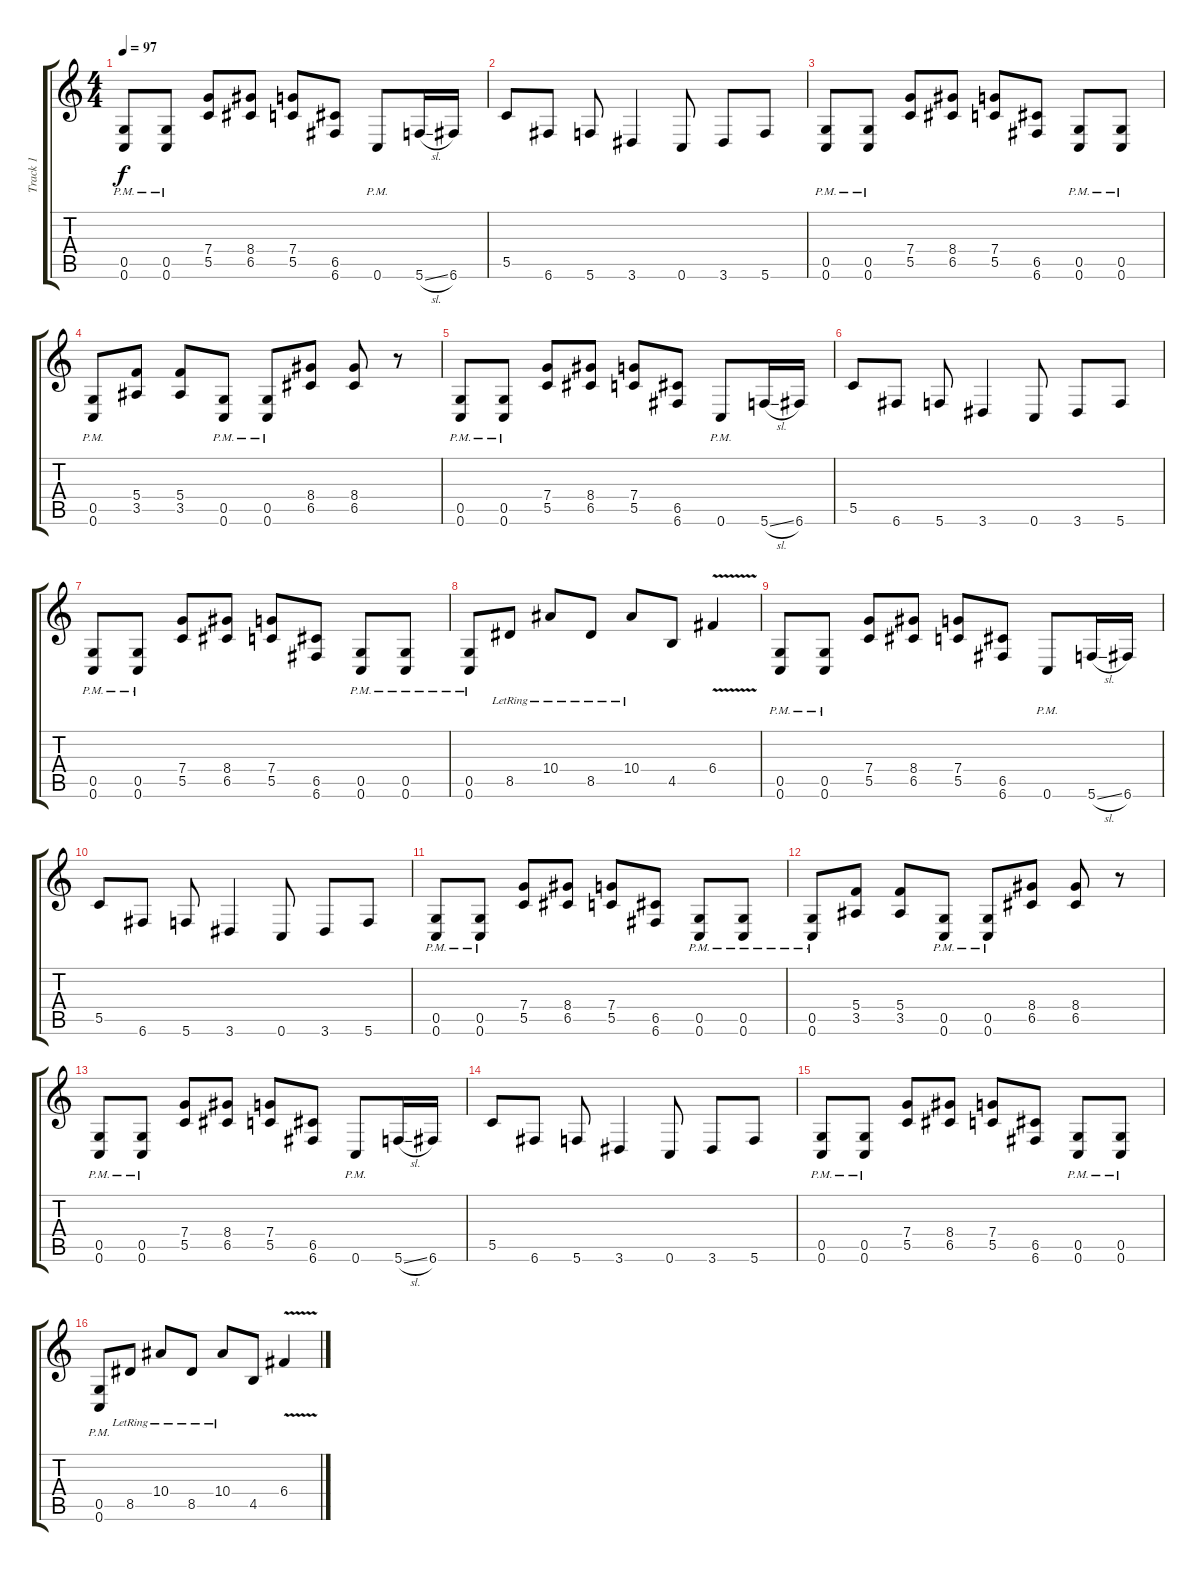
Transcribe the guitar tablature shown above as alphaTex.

\track ("Track 1" "Track 1") {instrument distortionguitar}
\staff {score tabs}
\tuning (D4 A3 F3 C3 G2 C2) {hide}
\ts (4 4)
\tempo 97
\clef g2
\ks c
(0.5{pm} 0.6{pm}).8{dy f} (0.5{pm} 0.6{pm}).8 (7.4 5.5).8 (8.4 6.5).8 (7.4 5.5).8 (6.5 6.6).8 0.6{pm}.8 5.6{sl}.16 6.6.16 |
5.5.8 6.6.8 5.6.8 3.6.4 0.6.8 3.6.8 5.6.8 |
(0.5{pm} 0.6{pm}).8 (0.5{pm} 0.6{pm}).8 (7.4 5.5).8 (8.4 6.5).8 (7.4 5.5).8 (6.5 6.6).8 (0.5{pm} 0.6{pm}).8 (0.5{pm} 0.6{pm}).8 |
(0.5{pm} 0.6{pm}).8 (5.4 3.5).8 (5.4 3.5).8 (0.5{pm} 0.6{pm}).8 (0.5{pm} 0.6{pm}).8 (8.4 6.5).8 (8.4 6.5).8 r.8 |
(0.5{pm} 0.6{pm}).8 (0.5{pm} 0.6{pm}).8 (7.4 5.5).8 (8.4 6.5).8 (7.4 5.5).8 (6.5 6.6).8 0.6{pm}.8 5.6{sl}.16 6.6.16 |
5.5.8 6.6.8 5.6.8 3.6.4 0.6.8 3.6.8 5.6.8 |
(0.5{pm} 0.6{pm}).8 (0.5{pm} 0.6{pm}).8 (7.4 5.5).8 (8.4 6.5).8 (7.4 5.5).8 (6.5 6.6).8 (0.5{pm} 0.6{pm}).8 (0.5{pm} 0.6{pm}).8 |
(0.5{pm} 0.6{pm}).8 8.5{lr}.8 10.4{lr}.8 8.5{lr}.8 10.4{lr}.8 4.5.8 6.4{v}.4 |
(0.5{pm} 0.6{pm}).8 (0.5{pm} 0.6{pm}).8 (7.4 5.5).8 (8.4 6.5).8 (7.4 5.5).8 (6.5 6.6).8 0.6{pm}.8 5.6{sl}.16 6.6.16 |
5.5.8 6.6.8 5.6.8 3.6.4 0.6.8 3.6.8 5.6.8 |
(0.5{pm} 0.6{pm}).8 (0.5{pm} 0.6{pm}).8 (7.4 5.5).8 (8.4 6.5).8 (7.4 5.5).8 (6.5 6.6).8 (0.5{pm} 0.6{pm}).8 (0.5{pm} 0.6{pm}).8 |
(0.5{pm} 0.6{pm}).8 (5.4 3.5).8 (5.4 3.5).8 (0.5{pm} 0.6{pm}).8 (0.5{pm} 0.6{pm}).8 (8.4 6.5).8 (8.4 6.5).8 r.8 |
(0.5{pm} 0.6{pm}).8 (0.5{pm} 0.6{pm}).8 (7.4 5.5).8 (8.4 6.5).8 (7.4 5.5).8 (6.5 6.6).8 0.6{pm}.8 5.6{sl}.16 6.6.16 |
5.5.8 6.6.8 5.6.8 3.6.4 0.6.8 3.6.8 5.6.8 |
(0.5{pm} 0.6{pm}).8 (0.5{pm} 0.6{pm}).8 (7.4 5.5).8 (8.4 6.5).8 (7.4 5.5).8 (6.5 6.6).8 (0.5{pm} 0.6{pm}).8 (0.5{pm} 0.6{pm}).8 |
(0.5{pm} 0.6{pm}).8 8.5{lr}.8 10.4{lr}.8 8.5{lr}.8 10.4{lr}.8 4.5.8 6.4{v}.4
